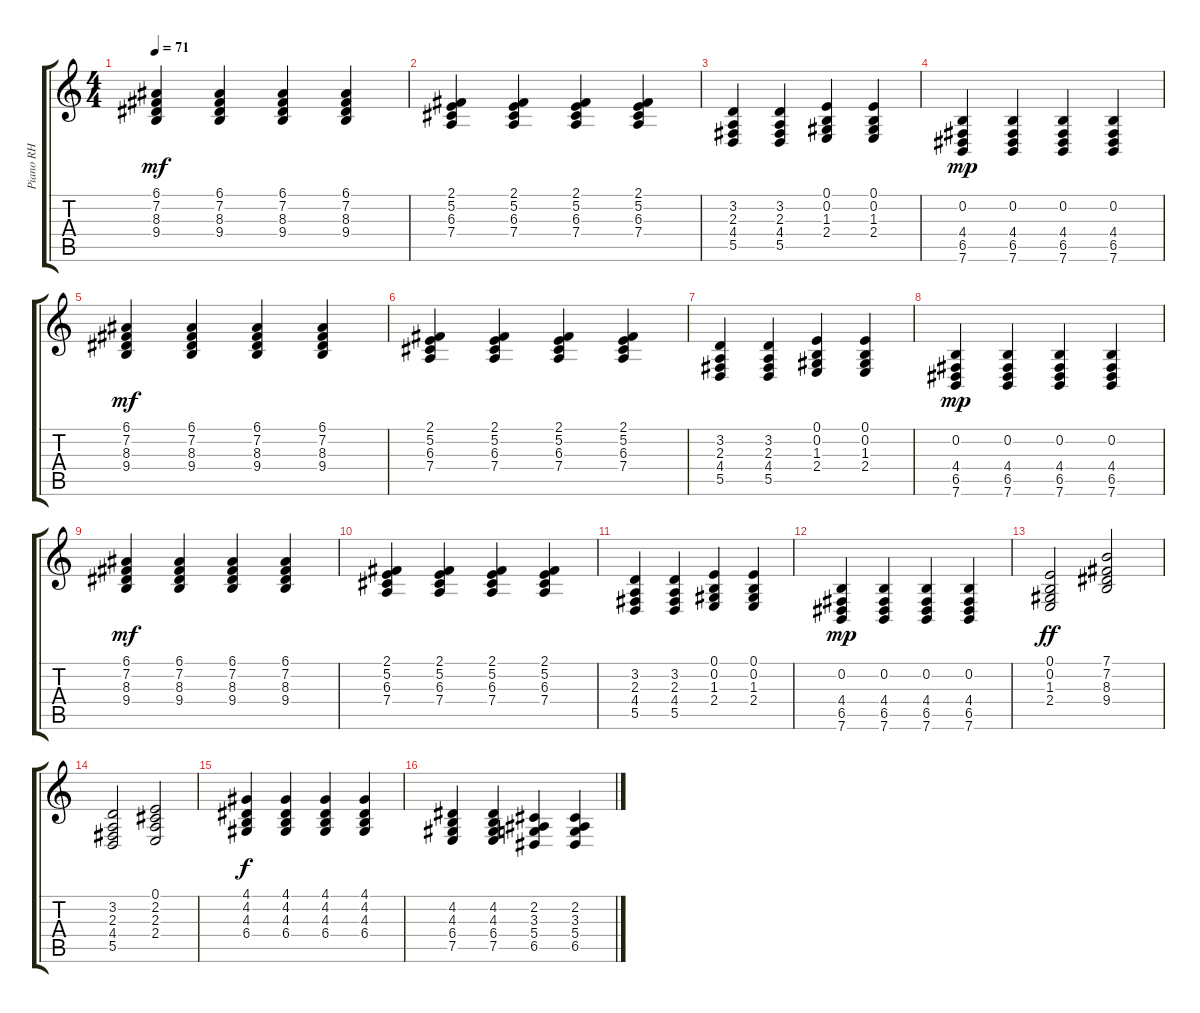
\track ("Piano RH" "Piano RH") {instrument acousticgrandpiano}
\staff {score tabs}
\tuning (E4 B3 G3 D3 A2 E2) {hide}
\ts (4 4)
\tempo 71
\clef g2
\ks c
(6.1 7.2 8.3 9.4).4{dy mf instrument acousticgrandpiano} (6.1 7.2 8.3 9.4).4 (6.1 7.2 8.3 9.4).4 (6.1 7.2 8.3 9.4).4 |
(2.1 5.2 6.3 7.4).4 (2.1 5.2 6.3 7.4).4 (2.1 5.2 6.3 7.4).4 (2.1 5.2 6.3 7.4).4 |
(3.2 2.3 4.4 5.5).4 (3.2 2.3 4.4 5.5).4 (0.1 0.2 1.3 2.4).4 (0.1 0.2 1.3 2.4).4 |
(0.2 4.4 6.5 7.6).4{dy mp} (0.2 4.4 6.5 7.6).4 (0.2 4.4 6.5 7.6).4 (0.2 4.4 6.5 7.6).4 |
(6.1 7.2 8.3 9.4).4{dy mf} (6.1 7.2 8.3 9.4).4 (6.1 7.2 8.3 9.4).4 (6.1 7.2 8.3 9.4).4 |
(2.1 5.2 6.3 7.4).4 (2.1 5.2 6.3 7.4).4 (2.1 5.2 6.3 7.4).4 (2.1 5.2 6.3 7.4).4 |
(3.2 2.3 4.4 5.5).4 (3.2 2.3 4.4 5.5).4 (0.1 0.2 1.3 2.4).4 (0.1 0.2 1.3 2.4).4 |
(0.2 4.4 6.5 7.6).4{dy mp} (0.2 4.4 6.5 7.6).4 (0.2 4.4 6.5 7.6).4 (0.2 4.4 6.5 7.6).4 |
(6.1 7.2 8.3 9.4).4{dy mf} (6.1 7.2 8.3 9.4).4 (6.1 7.2 8.3 9.4).4 (6.1 7.2 8.3 9.4).4 |
(2.1 5.2 6.3 7.4).4 (2.1 5.2 6.3 7.4).4 (2.1 5.2 6.3 7.4).4 (2.1 5.2 6.3 7.4).4 |
(3.2 2.3 4.4 5.5).4 (3.2 2.3 4.4 5.5).4 (0.1 0.2 1.3 2.4).4 (0.1 0.2 1.3 2.4).4 |
(0.2 4.4 6.5 7.6).4{dy mp} (0.2 4.4 6.5 7.6).4 (0.2 4.4 6.5 7.6).4 (0.2 4.4 6.5 7.6).4 |
(0.1 0.2 1.3 2.4).2{dy ff} (7.1 7.2 8.3 9.4).2 |
(3.2 2.3 4.4 5.5).2 (0.1 2.2 2.3 2.4).2 |
(4.1 4.2 4.3 6.4).4{dy f} (4.1 4.2 4.3 6.4).4 (4.1 4.2 4.3 6.4).4 (4.1 4.2 4.3 6.4).4 |
(4.2 4.3 6.4 7.5).4 (4.2 4.3 6.4 7.5).4 (2.2 3.3 5.4 6.5).4 (2.2 3.3 5.4 6.5).4
